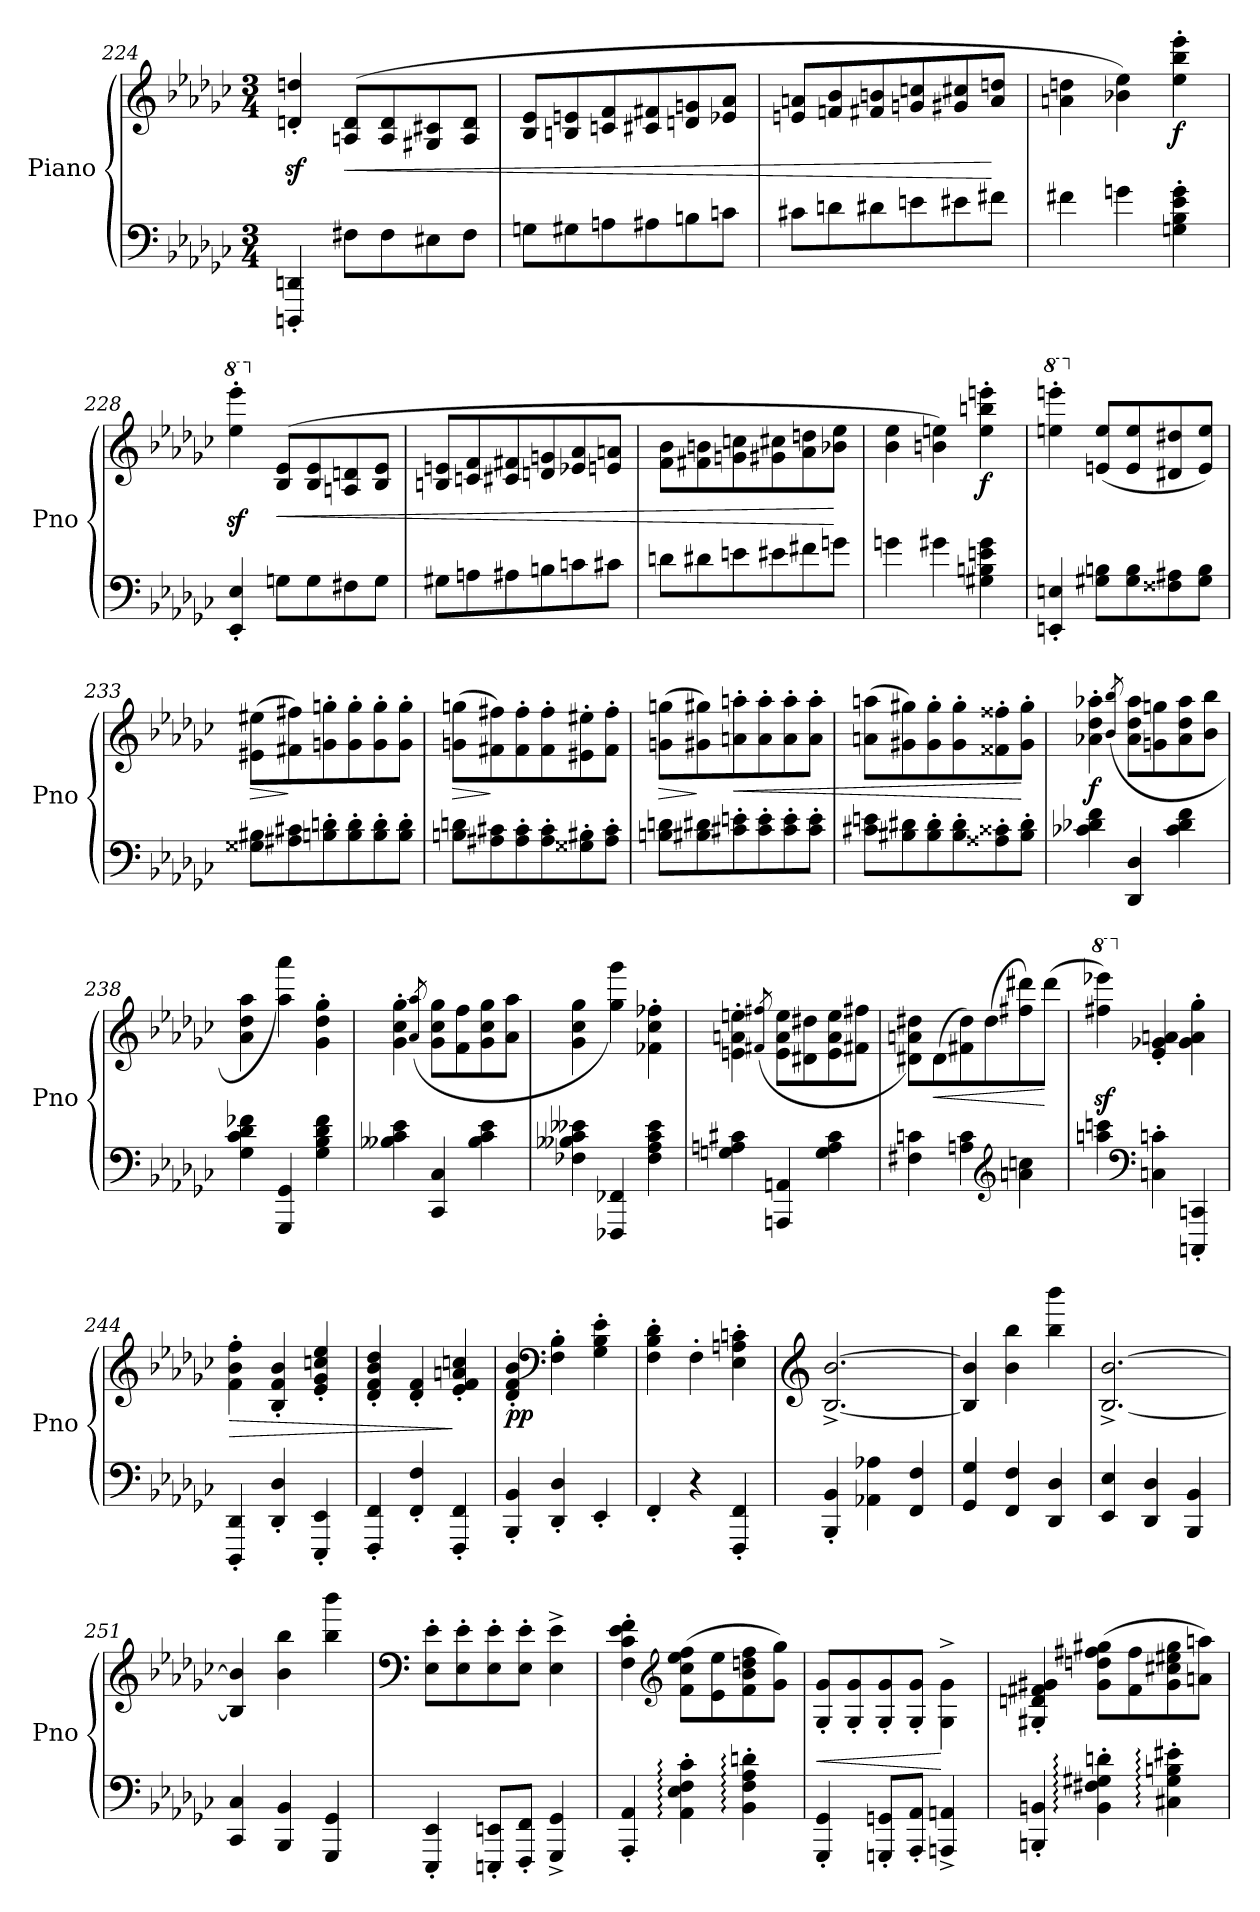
**kern	**kern	**dynam
*part1	*part1	*part1
*staff2	*staff1	*staff1/2
*I"Piano	*	*
*I'Pno	*	*
*clefF4	*clefG2	*
*k[b-e-a-d-g-c-]	*k[b-e-a-d-g-c-]	*
*M3/4	*M3/4	*
=224	=224	=224
4DDDn/' 4DDn/'	4dn/z<' 4ddn/z<'	.
!	!	!LO:HP:b
8F#X\L	(>8An/ 8d/L	<
8F#\	8A/ 8d/	.
8E#X\	8G#X/ 8c#X/	.
8F#\J	8A/ 8d/J	.
!!LO:LB:g=z
=225	=225	=225
8Gn\L	8B-/ 8e-/L	.
8G#X\	8Bn/ 8en/	.
8An\	8cn/ 8f/	.
8A#X\	8c#X/ 8f#X/	.
8Bn\	8dn/ 8gn/	.
8cn\J	8e-X/ 8a-/J	.
!!LO:LB:g=z
=226	=226	=226
8c#X\L	8en/ 8an/L	.
8dn\	8fn/ 8b-/	.
8d#X\	8f#X/ 8bn/	.
8en\	8gn/ 8ccn/	.
8e#X\	8g#X/ 8cc#X/	.
8f#X\J	8a/ 8ddn/J	[
=227	=227	=227
4f#X\	4an\ 4ddn\	.
4gn\	4b-X\ 4ee-\)	.
!	!	!LO:DY:b
4Gn\' 4B-\' 4e-\' 4g\'	4ee-\' 4bb-\' 4eee-\'	f
=228	=228	=228
*	*8va	*
4EE-/' 4E-/'	4eee-\z<' 4eeee-\z<'	.
*	*X8va	*
!	!	!LO:HP:b
8Gn\L	(>8B-/ 8e-/L	<
8G\	8B-/ 8e-/	.
8F#X\	8An/ 8dn/	.
8G\J	8B-/ 8e-/J	.
=229	=229	=229
8G#X\L	8Bn/ 8en/L	.
8An\	8cn/ 8f/	.
8A#X\	8c#X/ 8f#X/	.
8Bn\	8dn/ 8gn/	.
8cn\	8e-X/ 8a-/	.
8c#X\J	8en/ 8an/J	.
!!LO:LB:g=z
=230	=230	=230
8dn\L	8f\ 8b-\L	.
8d#X\	8f#X\ 8bn\	.
8en\	8gn\ 8ccn\	.
8e#X\	8g#X\ 8cc#X\	.
8f#X\	8a-\ 8ddn\	.
8gn\J	8b-X\ 8ee-\J	[
=231	=231	=231
4gn\	4b-\ 4ee-\	.
4g#X\	4bn\ 4een\)	.
!	!	!LO:DY:b
4G#X\ 4Bn\ 4en\ 4g#\	4ee\' 4bbn\' 4eeen\'	f
=232	=232	=232
*	*8va	*
4EEn/' 4En/'	4eeen\' 4eeeen\'	.
*	*X8va	*
8G#X\ 8Bn\L	(<8en/ 8ee/L	.
8G#\ 8B\	8e/ 8ee/	.
8F##X\ 8A#X\	8d#X/ 8dd#X/	.
8G#\ 8B\J	8e/ 8ee/J)	.
=233	=233	=233
!	!	!LO:HP:b
8G##X\ 8B#X\L	(>8e#X\ 8ee#X\L	>
8A#X\ 8c#X\	8f#X\ 8ff#X\)	]
8Bn\' 8dn\'	8gn\' 8ggn\'	.
8B\' 8d\'	8g\' 8gg\'	.
8B\' 8d\'	8g\' 8gg\'	.
8B\' 8d\'J	8g\' 8gg\'J	.
!!LO:LB:g=z
=234	=234	=234
!	!	!LO:HP:b
8Bn\ 8dn\L	(>8gn\ 8ggn\L	>
8A#X\ 8c#X\	8f#X\ 8ff#X\)	]
8A#\' 8c#\'	8f#\' 8ff#\'	.
8A#\' 8c#\'	8f#\' 8ff#\'	.
8G##X\' 8B#X\'	8e#X\' 8ee#X\'	.
8A#\' 8c#\'J	8f#\' 8ff#\'J	.
=235	=235	=235
!	!	!LO:HP:b
8Bn\ 8dn\L	(>8gn\ 8ggn\L	>
8B#X\ 8d#X\	8g#X\ 8gg#X\)	]
!	!	!LO:HP:b
8c#X\' 8en\'	8an\' 8aan\'	<
8c#\' 8e\'	8a\' 8aa\'	.
8c#\' 8e\'	8a\' 8aa\'	.
8c#\' 8e\'J	8a\' 8aa\'J	.
=236	=236	=236
8c#X\ 8en\L	(>8an\ 8aan\L	.
8B#X\ 8d#X\	8g#X\ 8gg#X\)	.
8B#\' 8d#\'	8g#\' 8gg#\'	.
8B#\' 8d#\'	8g#\' 8gg#\'	.
8A##X\' 8c##X\'	8f##X\' 8ff##X\'	.
8B#\' 8d#\'J	8g#\' 8gg#\'J	[
!!LO:PB:g=z
=237	=237	=237
!	!	!LO:DY:b
4c-X\ 4d-X\ 4f\	4a-X\' 4dd-\' 4aa-X\'	f
.	(>8qb-/ 8qbb-/	.
4DD-/ 4D-/	8a-\ 8dd-\ 8aa-\L	.
.	8gn\ 8ggn\	.
4c-\ 4d-\ 4f\	8a-\ 8dd-\ 8aa-\	.
.	8b-\ 8bb-\J	.
=238	=238	=238
4G-\ 4c-\ 4d-\ 4f-X\	4a-\ 4dd-\ 4aa-\	.
4GGG-/ 4GG-/	4aa-\ 4aaa-\)	.
4G-\ 4B-\ 4d-\ 4f-\	4g-\' 4dd-\' 4gg-\'	.
!!LO:PB:g=z
=239	=239	=239
4B--X\ 4c-\ 4e-\	4g-\' 4cc-\' 4gg-\'	.
.	(>8qa-/ 8qaa-/	.
4CC-/ 4C-/	8g-\ 8cc-\ 8gg-\L	.
.	8f\ 8ff\	.
4B--\ 4c-\ 4e-\	8g-\ 8cc-\ 8gg-\	.
.	8a-\ 8aa-\J	.
=240	=240	=240
4F-X\ 4B--X\ 4c-\ 4e--X\	4g-\ 4cc-\ 4gg-\	.
4FFF-X/ 4FF-X/	4gg-\ 4ggg-\)	.
4F-\ 4A-\ 4c-\ 4e--\	4f-X\' 4cc-\' 4ff-X\'	.
=241	=241	=241
4Gn\ 4An\ 4c#X\	4en\' 4an\' 4een\'	.
.	(>8qf#X/ 8qff#X/	.
4AAAn/ 4AAn/	8e\ 8a\ 8ee\L	.
.	8d#X\ 8dd#X\	.
4G\ 4A\ 4c#\	8e\ 8a\ 8ee\	.
.	8f#\ 8ff#\J	.
=242	=242	=242
4F#X\ 4cn\	8d#X\ 8an\ 8dd#X\L)	.
!	!	!LO:HP:b
.	(>8d#\	<
4An\ 4c\	8f#X\ 8dd#\)	.
.	(>8dd#\	.
*clefG2	*	*
4an\ 4ccn\	8ff#X\ 8ddd#X\)	.
.	(>8ddd#\J	[
!!LO:LB:g=z
=243	=243	=243
*	*8va	*
4aan\ 4cccn\	4fff#X\z< 4eeee-X\z<)	.
*clefF4	*	*
*	*X8va	*
4Cn\' 4cn\'	4e-/' 4g-X/' 4an/'	.
4CCCn/' 4CCn/'	4g-\' 4a\' 4gg-\'	.
=244	=244	=244
!	!	!LO:HP:b
4DDD-/' 4DD-/'	4f\' 4b-\' 4ff\'	>
4DD-/' 4D-/'	4B-/' 4f/' 4b-/'	.
4EEE-/' 4EE-/'	4e-/' 4g-/' 4ccn/' 4ee-/'	.
!!LO:PB:g=z
=245	=245	=245
4FFF/' 4FF/'	4d-/' 4f/' 4b-/' 4dd-/'	.
4FF/' 4F/'	4d-/' 4f/'	.
4FFF/' 4FF/'	4e-/' 4f/' 4an/' 4ccn/'	]
=246	=246	=246
!	!	!LO:DY:b
4BBB-/' 4BB-/'	4d-/' 4f/' 4b-/'	pp
*	*clefF4	*
4DD-/' 4D-/'	4F\' 4B-\'	.
4EE-'/	4G-\' 4B-\' 4e-\'	.
=247	=247	=247
4FF'/	4F\' 4B-\' 4d-\'	.
4r	4F'\	.
4FFF/' 4FF/'	4E-\' 4An\' 4cn\'	.
=248	=248	=248
*	*clefG2	*
4BBB-/' 4BB-/'	[2.B-/^ [2.b-/^	.
4AA-X\ 4A-X\	.	.
4FF/ 4F/	.	.
=249	=249	=249
4GG-/ 4G-/	4B-/] 4b-/]	.
4FF/ 4F/	4b-\ 4bb-\	.
4DD-/ 4D-/	4bb-\ 4bbb-\	.
=250	=250	=250
4EE-/ 4E-/	[2.B-/^ [2.b-/^	.
4DD-/ 4D-/	.	.
4BBB-/ 4BB-/	.	.
=251	=251	=251
4CC-/ 4C-/	4B-/] 4b-/]	.
4BBB-/ 4BB-/	4b-\ 4bb-\	.
4GGG-/ 4GG-/	4bb-\ 4bbb-\	.
!!LO:LB:g=z
=252	=252	=252
*	*clefF4	*
4EEE-/' 4EE-/'	8E-\' 8e-\'L	.
.	8E-\' 8e-\'	.
8EEEn/' 8EEn/'L	8E-\' 8e-\'	.
8FFF/' 8FF/'J	8E-\' 8e-\'J	.
4GGG-/^ 4GG-/^	4E-\^ 4e-\^	.
!!LO:LB:g=z
=253	=253	=253
4AAA-/' 4AA-/'	4F\' 4c-\' 4e-\' 4f\'	.
*	*clefG2	*
4AA-\:' 4E-\:' 4F\:' 4c-\:'	(>8f\ 8cc-\ 8ee-\ 8ff\L	.
.	8e-\ 8ee-\	.
4BB-\:' 4F\:' 4A-\:' 4dn\:'	8f\ 8b-\ 8ddn\ 8ff\	.
.	8g-\ 8gg-\J)	.
=254	=254	=254
!	!	!LO:HP:b
4GGG-/' 4GG-/'	8G-/' 8g-/'L	<
.	8G-/' 8g-/'	.
8GGGn/' 8GGn/'L	8G-/' 8g-/'	.
8AAA-/' 8AA-/'J	8G-/' 8g-/'J	.
4AAAn/^ 4AAn/^	4G-\^ 4g-\^	[
=255	=255	=255
4BBBn/' 4BBn/'	4G#X/' 4dn/' 4f#X/' 4g#X/'	.
4BB\:' 4F#X\:' 4G#X\:' 4dn\:'	(>8g#\ 8ddn\ 8ff#X\ 8gg#X\L	.
.	8f#\ 8ff#\	.
4C#X\:' 4G#\:' 4Bn\:' 4e#X\:'	8g#\ 8cc#X\ 8ee#X\ 8gg#\	.
.	8an\ 8aan\J)	.
=	=	=
*-	*-	*-
